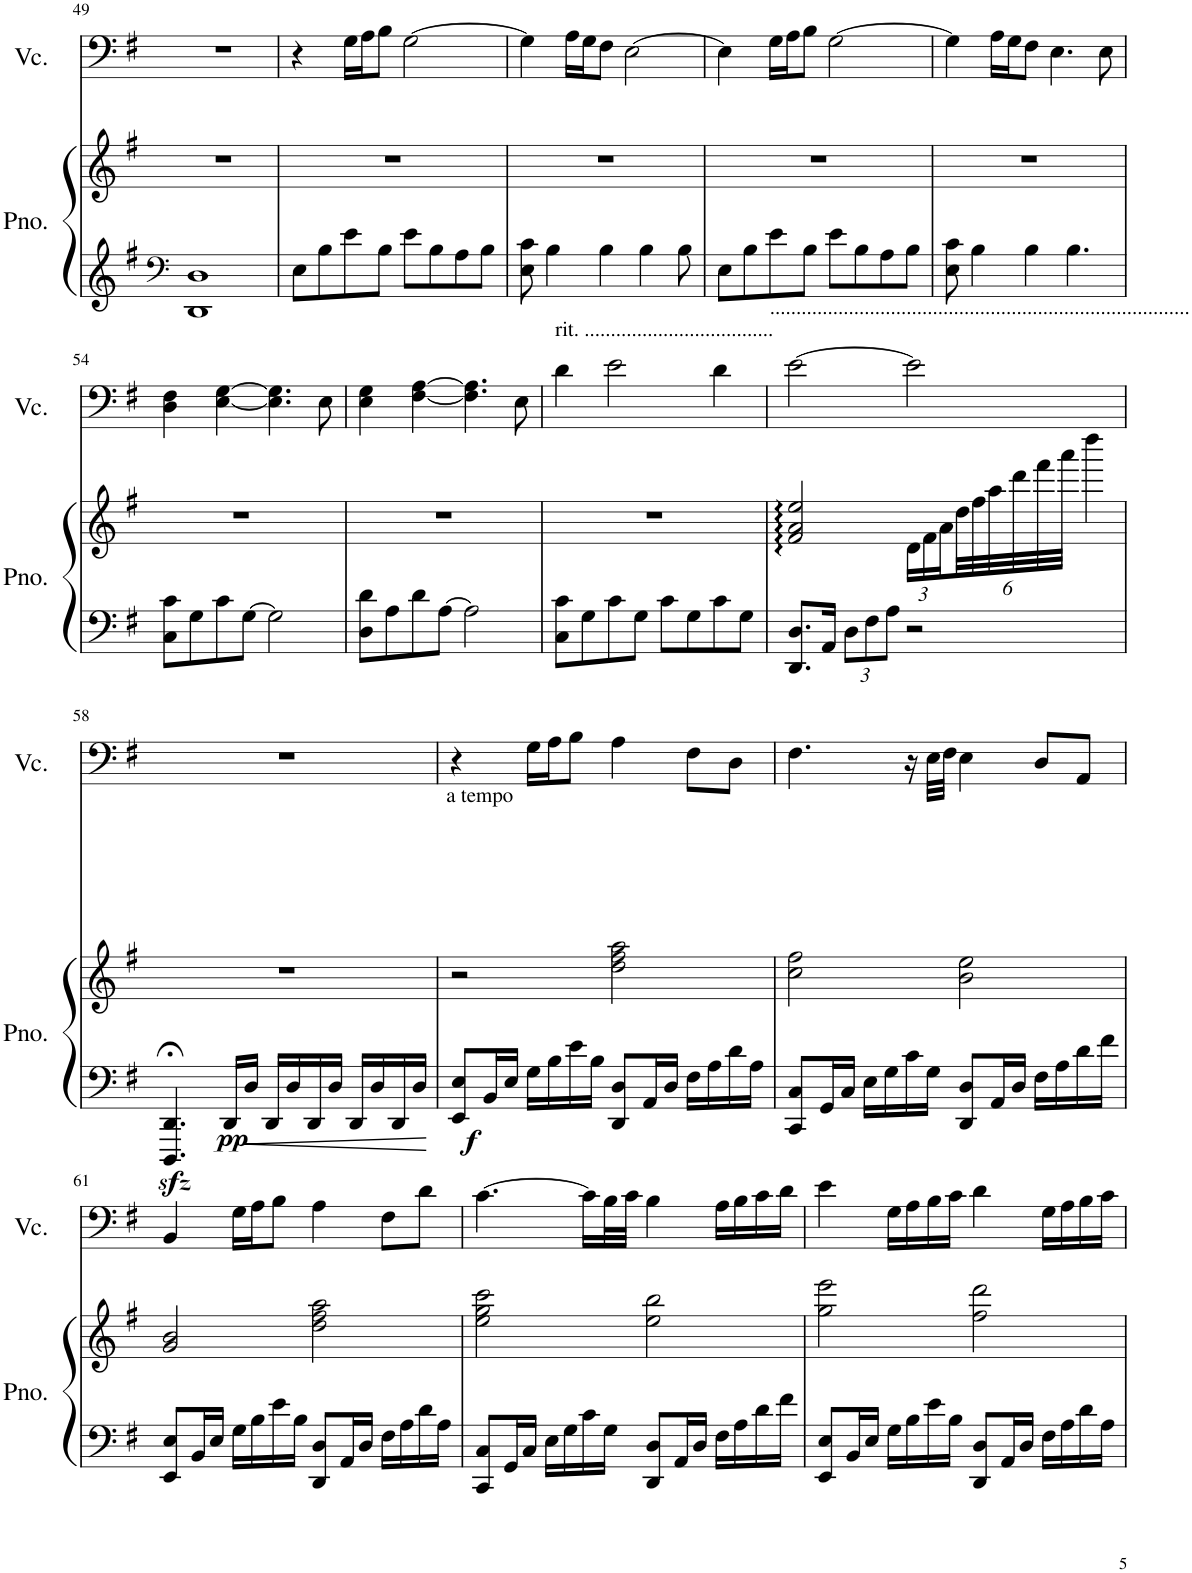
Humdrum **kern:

**kern	**kern	**dynam	**kern
*part2	*part2	*part2	*part1
*staff3	*staff2	*staff2/3	*staff1
*I"피아노	*	*	*I"Violoncello
*	*	*	*I'Vc.
!!LO:PB:g=z
*clefF4	*clefG2	*	*clefF4
*k[f#]	*k[f#]	*	*k[f#]
*M4/4	*M4/4	*	*M4/4
=49	=49	=49	=49
1DD 1D	1r	.	1r
=50	=50	=50	=50
8E\L	1r	.	4r
8B\	.	.	.
8e\	.	.	16G\LL
.	.	.	16A\J
8B\J	.	.	8B\J
8e\L	.	.	[2G\
8B\	.	.	.
8A\	.	.	.
8B\J	.	.	.
=51	=51	=51	=51
8E\ 8c\	1r	.	4G\]
4B\	.	.	.
.	.	.	16A\LL
.	.	.	16G\J
4B\	.	.	8F#\J
.	.	.	[2E\
4B\	.	.	.
8B\	.	.	.
=52	=52	=52	=52
8E\L	1r	.	4E\]
8B\	.	.	.
8e\	.	.	16G\LL
.	.	.	16A\J
8B\J	.	.	8B\J
8e\L	.	.	[2G\
8B\	.	.	.
8A\	.	.	.
8B\J	.	.	.
=53	=53	=53	=53
8E\ 8c\	1r	.	4G\]
4B\	.	.	.
.	.	.	16A\LL
.	.	.	16G\J
4B\	.	.	8F#\J
.	.	.	4.E\
4.B\	.	.	.
.	.	.	8E\
!!LO:LB:g=z
=54	=54	=54	=54
8C\ 8c\L	1r	.	4D\ 4F#\
8G\	.	.	.
8c\	.	.	[4E\ [4G\
[8G\J	.	.	.
2G\]	.	.	4.E\] 4.G\]
.	.	.	8E\
=55	=55	=55	=55
8D\ 8d\L	1r	.	4E\ 4G\
8A\	.	.	.
8d\	.	.	[4F#\ [4A\
[8A\J	.	.	.
2A\]	.	.	4.F#\] 4.A\]
.	.	.	8E\
=56	=56	=56	=56
!	!	!	!LO:TX:a:t=rit. ....................................
8C\ 8c\L	1r	.	4d\
8G\	.	.	.
8c\	.	.	2e\
8G\J	.	.	.
8c\L	.	.	.
8G\	.	.	.
8c\	.	.	4d\
8G\J	.	.	.
=57	=57	=57	=57
!	!	!	!LO:TX:a:t=................................................................................
8.DD/ 8.D/L	2f#/ 2a/ 2ee/	.	[2e\
16AA/Jk	.	.	.
*Xbrackettup	*	*	*
12D\L	.	.	.
12F#\	.	.	.
12A\J	.	.	.
*	*Xbrackettup	*	*
2r	24d\LL	.	2e\]
.	24f#\	.	.
.	24a\	.	.
.	48dd\L	.	.
.	48ff#\	.	.
.	48aa\	.	.
.	48ddd\	.	.
.	48fff#\	.	.
.	48aaa\JJJ	.	.
.	4dddd\	.	.
!!LO:LB:g=z
=58	=58	=58	=58
4.DDD/zz<;< 4.DD/zz<;<	1r	.	1r
!	!	!LO:DY:b=2	!
16DD/LL	.	pp	.
16D/JJ	.	.	.
16DD/LL	.	.	.
16D/	.	.	.
16DD/	.	.	.
16D/JJ	.	.	.
16DD/LL	.	.	.
16D/	.	.	.
16DD/	.	.	.
16D/JJ	.	.	.
=59	=59	=59	=59
!	!LO:TX:a:t=a tempo	!	!
!	!	!LO:DY:b=2	!
8EE/ 8E/L	2r	f	4r
16BB/L	.	.	.
16E/JJ	.	.	.
16G\LL	.	.	16G\LL
16B\	.	.	16A\J
16e\	.	.	8B\J
16B\JJ	.	.	.
8DD/ 8D/L	2dd\ 2ff#\ 2aa\	.	4A\
16AA/L	.	.	.
16D/JJ	.	.	.
16F#\LL	.	.	8F#\L
16A\	.	.	.
16d\	.	.	8D\J
16A\JJ	.	.	.
=60	=60	=60	=60
8CC/ 8C/L	2cc\ 2ff#\	.	4.F#\
16GG/L	.	.	.
16C/JJ	.	.	.
16E\LL	.	.	.
16G\	.	.	.
16c\	.	.	16r
16G\JJ	.	.	32E\LLL
.	.	.	32F#\JJJ
8DD/ 8D/L	2b\ 2ee\	.	4E\
16AA/L	.	.	.
16D/JJ	.	.	.
16F#\LL	.	.	8D/L
16A\	.	.	.
16d\	.	.	8AA/J
16f#\JJ	.	.	.
!!LO:LB:g=z
=61	=61	=61	=61
8EE/ 8E/L	2g/ 2b/	.	4BB/
16BB/L	.	.	.
16E/JJ	.	.	.
16G\LL	.	.	16G\LL
16B\	.	.	16A\J
16e\	.	.	8B\J
16B\JJ	.	.	.
8DD/ 8D/L	2dd\ 2ff#\ 2aa\	.	4A\
16AA/L	.	.	.
16D/JJ	.	.	.
16F#\LL	.	.	8F#\L
16A\	.	.	.
16d\	.	.	8d\J
16A\JJ	.	.	.
=62	=62	=62	=62
8CC/ 8C/L	2ee\ 2gg\ 2ccc\	.	[4.c\
16GG/L	.	.	.
16C/JJ	.	.	.
16E\LL	.	.	.
16G\	.	.	.
16c\	.	.	16c\LL]
16G\JJ	.	.	32B\L
.	.	.	32c\JJJ
8DD/ 8D/L	2ee\ 2bb\	.	4B\
16AA/L	.	.	.
16D/JJ	.	.	.
16F#\LL	.	.	16A\LL
16A\	.	.	16B\
16d\	.	.	16c\
16f#\JJ	.	.	16d\JJ
=63	=63	=63	=63
8EE/ 8E/L	2gg\ 2eee\	.	4e\
16BB/L	.	.	.
16E/JJ	.	.	.
16G\LL	.	.	16G\LL
16B\	.	.	16A\
16e\	.	.	16B\
16B\JJ	.	.	16c\JJ
8DD/ 8D/L	2ff#\ 2ddd\	.	4d\
16AA/L	.	.	.
16D/JJ	.	.	.
16F#\LL	.	.	16G\LL
16A\	.	.	16A\
16d\	.	.	16B\
16A\JJ	.	.	16c\JJ
=	=	=	=
*-	*-	*-	*-
